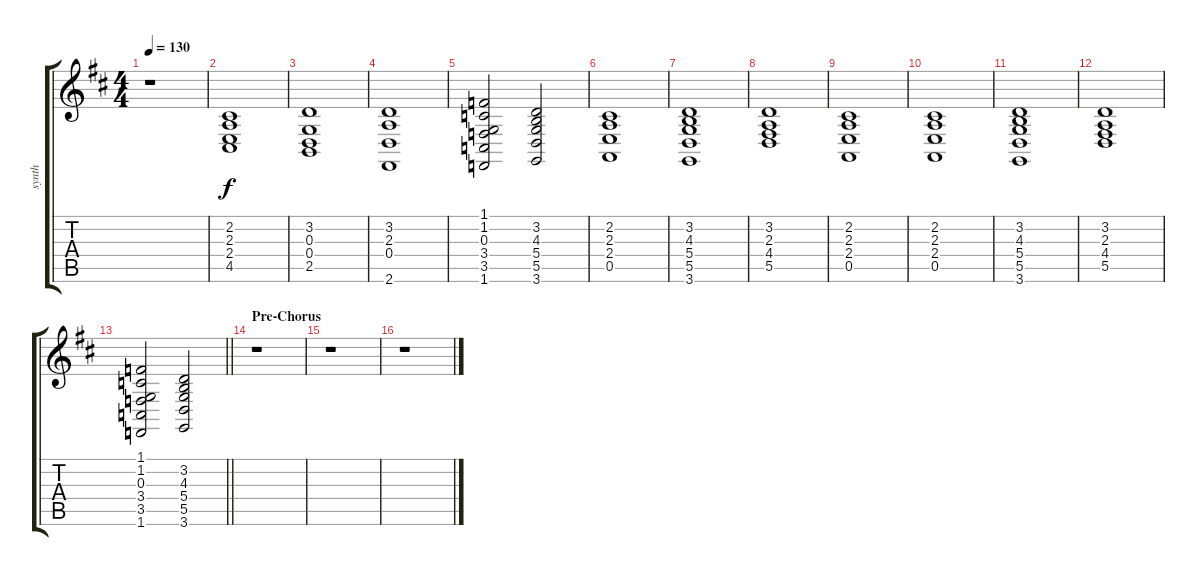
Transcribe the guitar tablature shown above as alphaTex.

\track ("synth" "synth") {instrument synthstrings1}
\staff {score tabs}
\tuning (E4 B3 G3 D3 A2 E2) {hide}
\ts (4 4)
\tempo 130
\clef g2
\ks d
r.1{dy f} |
(2.2 2.3 2.4 4.5).1 |
(3.2 0.3 0.4 2.5).1 |
(3.2 2.3 0.4 2.6).1 |
(1.1 1.2 0.3 3.4 3.5 1.6).2 (3.2 4.3 5.4 5.5 3.6).2 |
(2.2 2.3 2.4 0.5).1 |
(3.2 4.3 5.4 5.5 3.6).1 |
(3.2 2.3 4.4 5.5).1 |
(2.2 2.3 2.4 0.5).1 |
(2.2 2.3 2.4 0.5).1 |
(3.2 4.3 5.4 5.5 3.6).1 |
(3.2 2.3 4.4 5.5).1 |
\barLineRight lightlight
(1.1 1.2 0.3 3.4 3.5 1.6).2 (3.2 4.3 5.4 5.5 3.6).2 |
\section ("" "Pre-Chorus")
r.1 |
r.1 |
r.1
